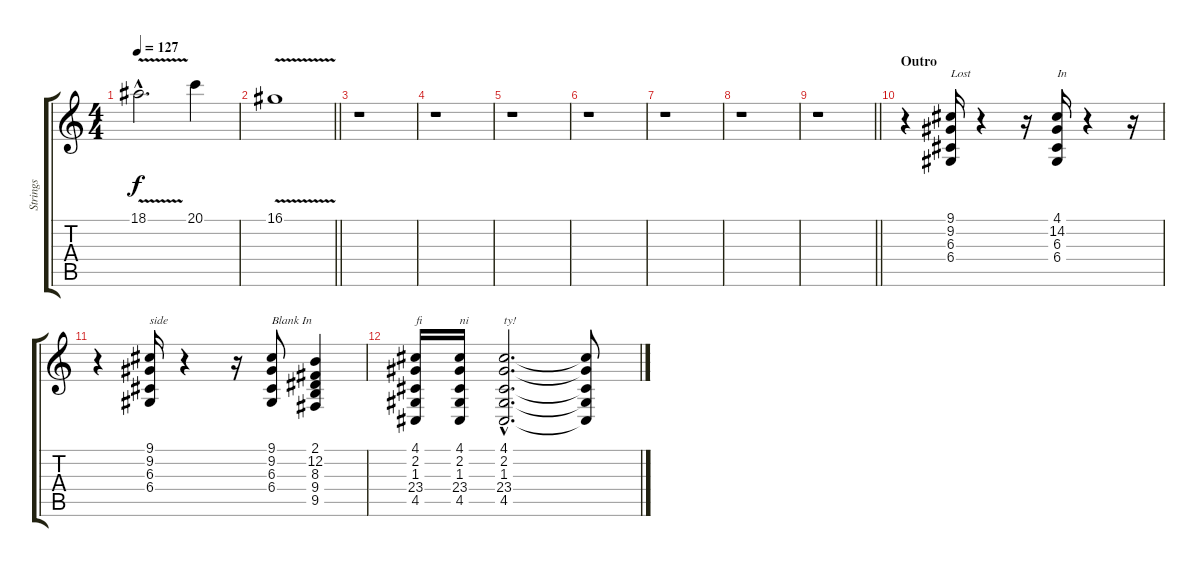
\track ("Strings" "Strings") {instrument piccolo}
\staff {score tabs}
\tuning (E4 B3 G3 D3 A2 E2) {hide}
\ts (4 4)
\tempo 127
\clef g2
\ks c
18.1{v hac}.2{d dy f} 20.1.4 |
\barLineRight lightlight
16.1{v}.1 |
\section ("" "")
r.1 |
r.1 |
r.1 |
r.1 |
r.1 |
r.1 |
\barLineRight lightlight
r.1 |
\section ("" "Outro")
r.4{volume 16 instrument choiraahs} (9.1 9.2 6.3 6.4).16{txt "Lost"} r.4 r.16 (4.1 14.2 6.3 6.4).16{txt "In"} r.4 r.16 |
r.4 (9.1 9.2 6.3 6.4).16{txt "side"} r.4 r.16 (9.1 9.2 6.3 6.4).8{txt "Blank In"} (2.1 12.2 8.3 9.4 9.5).4 |
(4.1 2.2 1.3 23.4 4.5).16{txt "fi"} (4.1 2.2 1.3 23.4 4.5).16{txt "ni"} (4.1{hac} 2.2{hac} 1.3{hac} 23.4{hac} 4.5{hac}).2{d txt "ty!"} (4.1{t} 2.2{t} 1.3{t} 23.4{t} 4.5{t}).8
